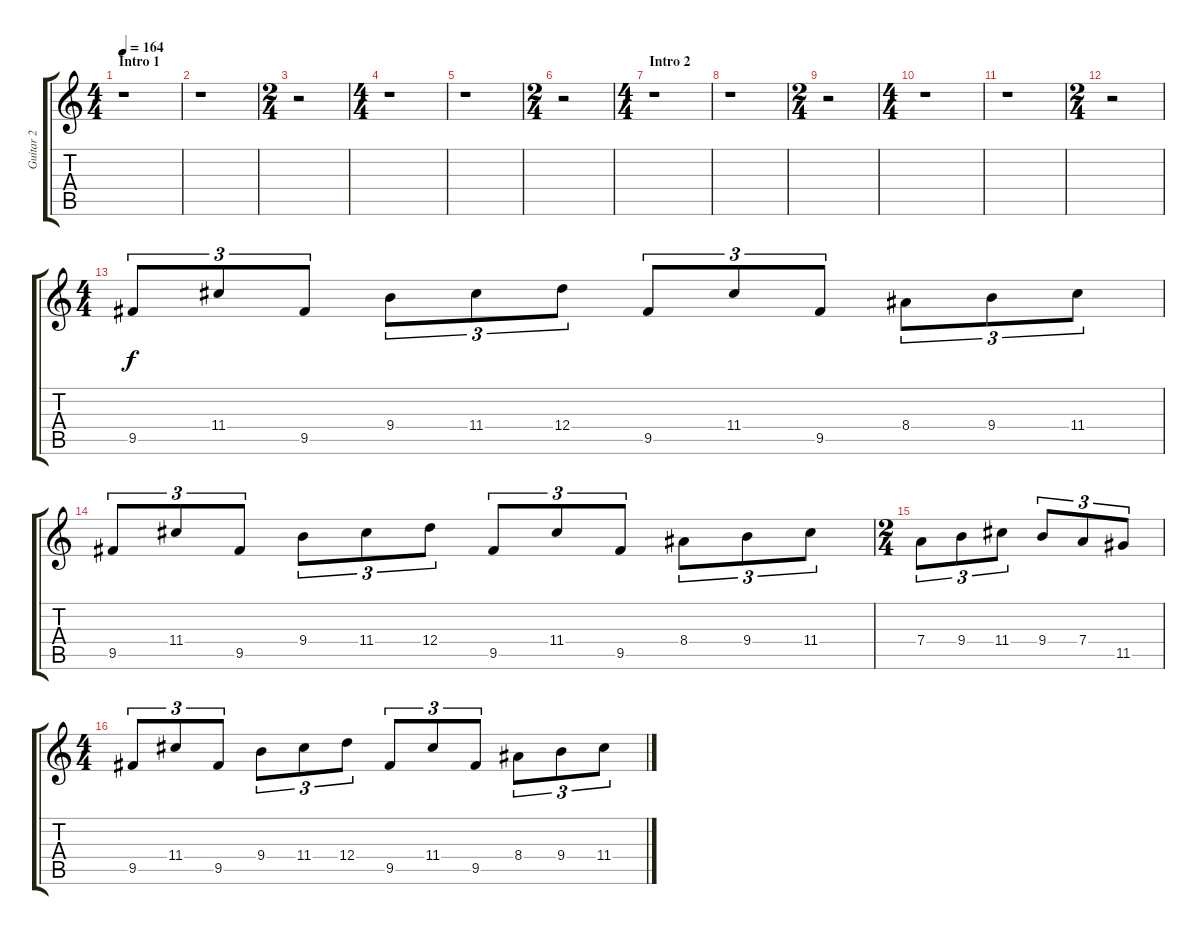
\track ("Guitar 2" "Guitar 2") {instrument distortionguitar}
\staff {score tabs}
\tuning (E4 B3 G3 D3 A2 E2) {hide}
\ts (4 4)
\section ("" "Intro 1")
\tempo 164
\clef g2
\ks c
r.1{dy f instrument distortionguitar} |
r.1 |
\ts (2 4)
r.2 |
\ts (4 4)
r.1 |
r.1 |
\ts (2 4)
r.2 |
\ts (4 4)
\section ("" "Intro 2")
r.1 |
r.1 |
\ts (2 4)
r.2 |
\ts (4 4)
r.1 |
r.1 |
\ts (2 4)
r.2 |
\ts (4 4)
9.5.8{tu (3 2)} 11.4.8{tu (3 2)} 9.5.8{tu (3 2)} 9.4.8{tu (3 2)} 11.4.8{tu (3 2)} 12.4.8{tu (3 2)} 9.5.8{tu (3 2)} 11.4.8{tu (3 2)} 9.5.8{tu (3 2)} 8.4.8{tu (3 2)} 9.4.8{tu (3 2)} 11.4.8{tu (3 2)} |
9.5.8{tu (3 2)} 11.4.8{tu (3 2)} 9.5.8{tu (3 2)} 9.4.8{tu (3 2)} 11.4.8{tu (3 2)} 12.4.8{tu (3 2)} 9.5.8{tu (3 2)} 11.4.8{tu (3 2)} 9.5.8{tu (3 2)} 8.4.8{tu (3 2)} 9.4.8{tu (3 2)} 11.4.8{tu (3 2)} |
\ts (2 4)
7.4.8{tu (3 2)} 9.4.8{tu (3 2)} 11.4.8{tu (3 2)} 9.4.8{tu (3 2)} 7.4.8{tu (3 2)} 11.5.8{tu (3 2)} |
\ts (4 4)
9.5.8{tu (3 2)} 11.4.8{tu (3 2)} 9.5.8{tu (3 2)} 9.4.8{tu (3 2)} 11.4.8{tu (3 2)} 12.4.8{tu (3 2)} 9.5.8{tu (3 2)} 11.4.8{tu (3 2)} 9.5.8{tu (3 2)} 8.4.8{tu (3 2)} 9.4.8{tu (3 2)} 11.4.8{tu (3 2)}
